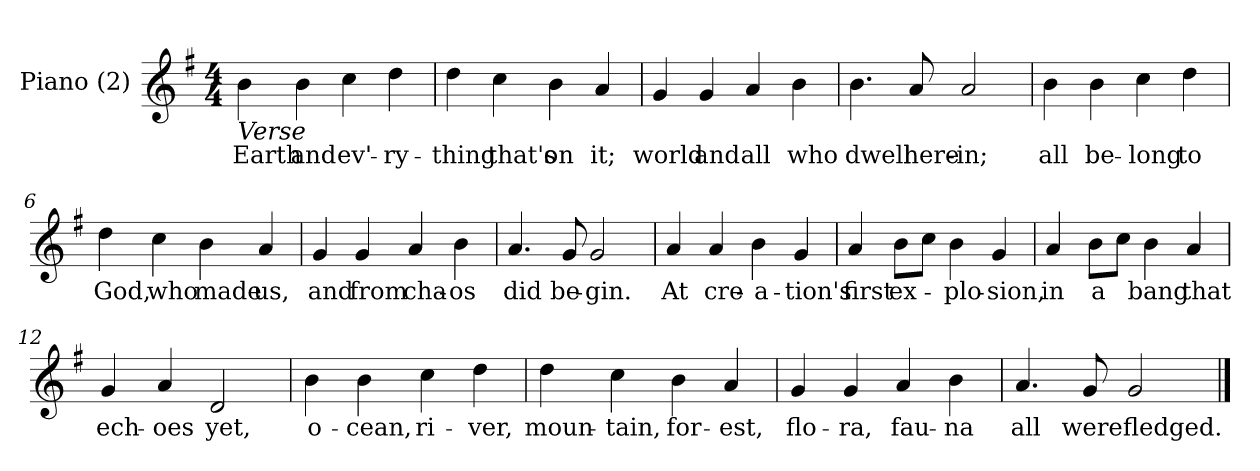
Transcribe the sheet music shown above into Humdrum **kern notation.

**kern	**text
*part1	*part1
*staff1	*staff1
*I"Piano (2)	*
*I'Pno	*
*clefG2	*
*k[f#]	*
*M4/4	*
=1	=1
!LO:TX:b:i:t=Verse	!
!	!LO:LY:b
4b\	Earth
!	!LO:LY:b
4b\	and
!	!LO:LY:b
4cc\	ev'-
!	!LO:LY:b
4dd\	-ry-
=2	=2
!	!LO:LY:b
4dd\	-thing
!	!LO:LY:b
4cc\	that's
!	!LO:LY:b
4b\	on
!	!LO:LY:b
4a/	it;
=3	=3
!	!LO:LY:b
4g/	world
!	!LO:LY:b
4g/	and
!	!LO:LY:b
4a/	all
!	!LO:LY:b
4b\	who
=4	=4
!	!LO:LY:b
4.b\	dwell
!	!LO:LY:b
8a/	here-
!	!LO:LY:b
2a/	-in;
!!LO:LB:g=z
=5	=5
!	!LO:LY:b
4b\	all
!	!LO:LY:b
4b\	be-
!	!LO:LY:b
4cc\	-long
!	!LO:LY:b
4dd\	to
=6	=6
!	!LO:LY:b
4dd\	God,
!	!LO:LY:b
4cc\	who
!	!LO:LY:b
4b\	made
!	!LO:LY:b
4a/	us,
=7	=7
!	!LO:LY:b
4g/	and
!	!LO:LY:b
4g/	from
!	!LO:LY:b
4a/	cha-
!	!LO:LY:b
4b\	-os
=8	=8
!	!LO:LY:b
4.a/	did
!	!LO:LY:b
8g/	be-
!	!LO:LY:b
2g/	-gin.
!!LO:LB:g=z
=9	=9
!	!LO:LY:b
4a/	At
!	!LO:LY:b
4a/	cre-
!	!LO:LY:b
4b\	-a-
!	!LO:LY:b
4g/	-tion's
=10	=10
!	!LO:LY:b
4a/	first
!	!LO:LY:b
8b\L	ex-
8cc\J	.
!	!LO:LY:b
4b\	-plo-
!	!LO:LY:b
4g/	-sion,
=11	=11
!	!LO:LY:b
4a/	in
!	!LO:LY:b
8b\L	a
8cc\J	.
!	!LO:LY:b
4b\	bang
!	!LO:LY:b
4a/	that
=12	=12
!	!LO:LY:b
4g/	ech-
!	!LO:LY:b
4a/	-oes
!	!LO:LY:b
2d/	yet,
!!LO:LB:g=z
=13	=13
!	!LO:LY:b
4b\	o-
!	!LO:LY:b
4b\	-cean,
!	!LO:LY:b
4cc\	ri-
!	!LO:LY:b
4dd\	-ver,
=14	=14
!	!LO:LY:b
4dd\	moun-
!	!LO:LY:b
4cc\	-tain,
!	!LO:LY:b
4b\	for-
!	!LO:LY:b
4a/	-est,
=15	=15
!	!LO:LY:b
4g/	flo-
!	!LO:LY:b
4g/	-ra,
!	!LO:LY:b
4a/	fau-
!	!LO:LY:b
4b\	-na
=16	=16
!	!LO:LY:b
4.a/	all
!	!LO:LY:b
8g/	were
!	!LO:LY:b
2g/	fledged.
==	==
*-	*-
